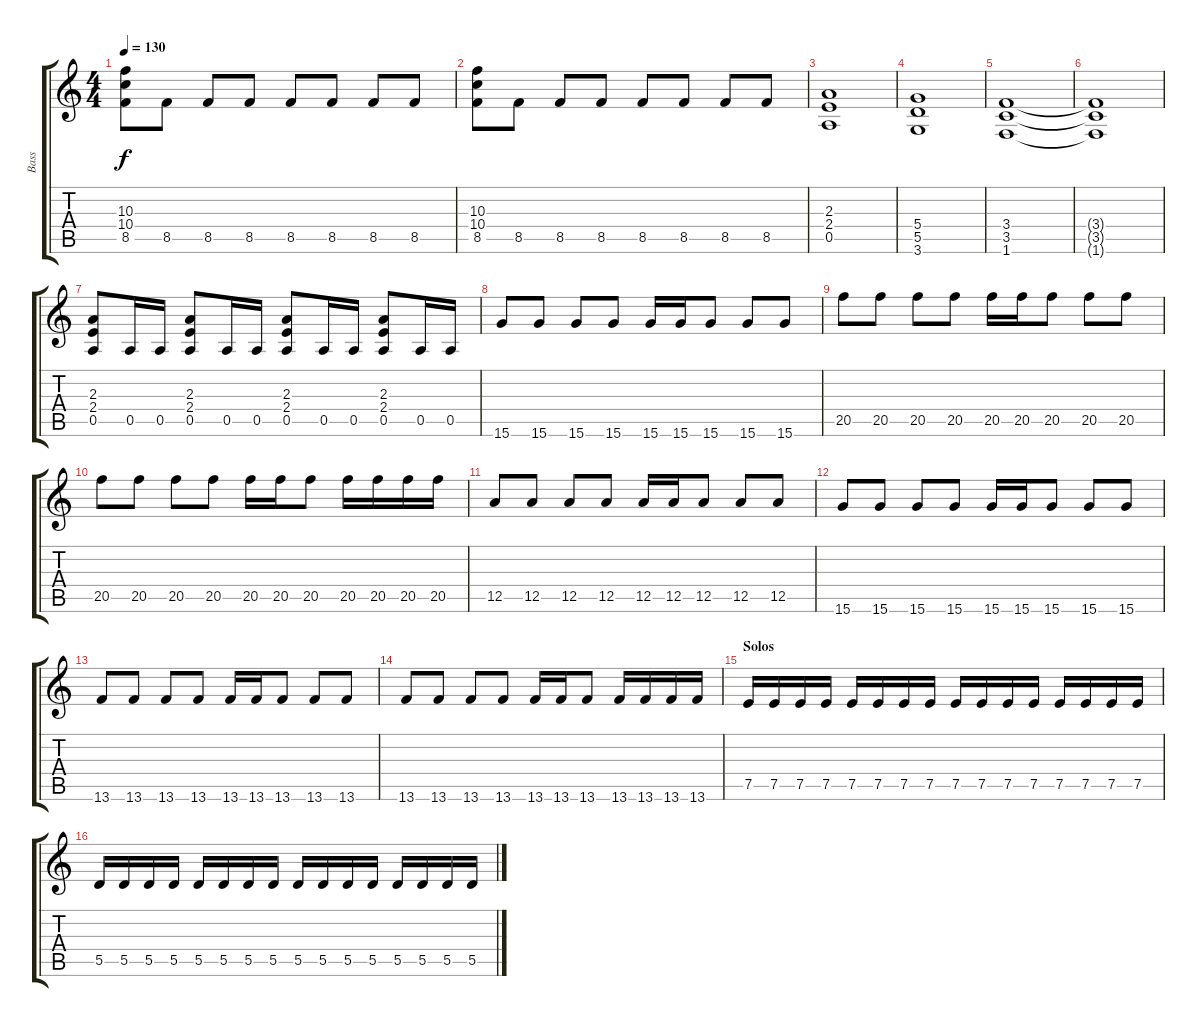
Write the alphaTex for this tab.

\track ("Bass" "Bass") {instrument electricbassfinger}
\staff {score tabs}
\tuning (E4 B3 G3 D3 A2 E2) {hide}
\ts (4 4)
\tempo 130
\clef g2
\ks c
(10.3 10.4 8.5).8{dy f} 8.5.8 8.5.8 8.5.8 8.5.8 8.5.8 8.5.8 8.5.8 |
(10.3 10.4 8.5).8 8.5.8 8.5.8 8.5.8 8.5.8 8.5.8 8.5.8 8.5.8 |
(2.3 2.4 0.5).1 |
(5.4 5.5 3.6).1 |
(3.4 3.5 1.6).1 |
(3.4{t} 3.5{t} 1.6{t}).1 |
(2.3 2.4 0.5).8 0.5.16 0.5.16 (2.3 2.4 0.5).8 0.5.16 0.5.16 (2.3 2.4 0.5).8 0.5.16 0.5.16 (2.3 2.4 0.5).8 0.5.16 0.5.16 |
15.6.8 15.6.8 15.6.8 15.6.8 15.6.16 15.6.16 15.6.8 15.6.8 15.6.8 |
20.5.8 20.5.8 20.5.8 20.5.8 20.5.16 20.5.16 20.5.8 20.5.8 20.5.8 |
20.5.8 20.5.8 20.5.8 20.5.8 20.5.16 20.5.16 20.5.8 20.5.16 20.5.16 20.5.16 20.5.16 |
12.5.8 12.5.8 12.5.8 12.5.8 12.5.16 12.5.16 12.5.8 12.5.8 12.5.8 |
15.6.8 15.6.8 15.6.8 15.6.8 15.6.16 15.6.16 15.6.8 15.6.8 15.6.8 |
13.6.8 13.6.8 13.6.8 13.6.8 13.6.16 13.6.16 13.6.8 13.6.8 13.6.8 |
13.6.8 13.6.8 13.6.8 13.6.8 13.6.16 13.6.16 13.6.8 13.6.16 13.6.16 13.6.16 13.6.16 |
\section ("" "Solos")
7.5.16{volume 9} 7.5.16 7.5.16 7.5.16 7.5.16 7.5.16 7.5.16 7.5.16 7.5.16 7.5.16 7.5.16 7.5.16 7.5.16 7.5.16 7.5.16 7.5.16 |
5.5.16 5.5.16 5.5.16 5.5.16 5.5.16 5.5.16 5.5.16 5.5.16 5.5.16 5.5.16 5.5.16 5.5.16 5.5.16 5.5.16 5.5.16 5.5.16
